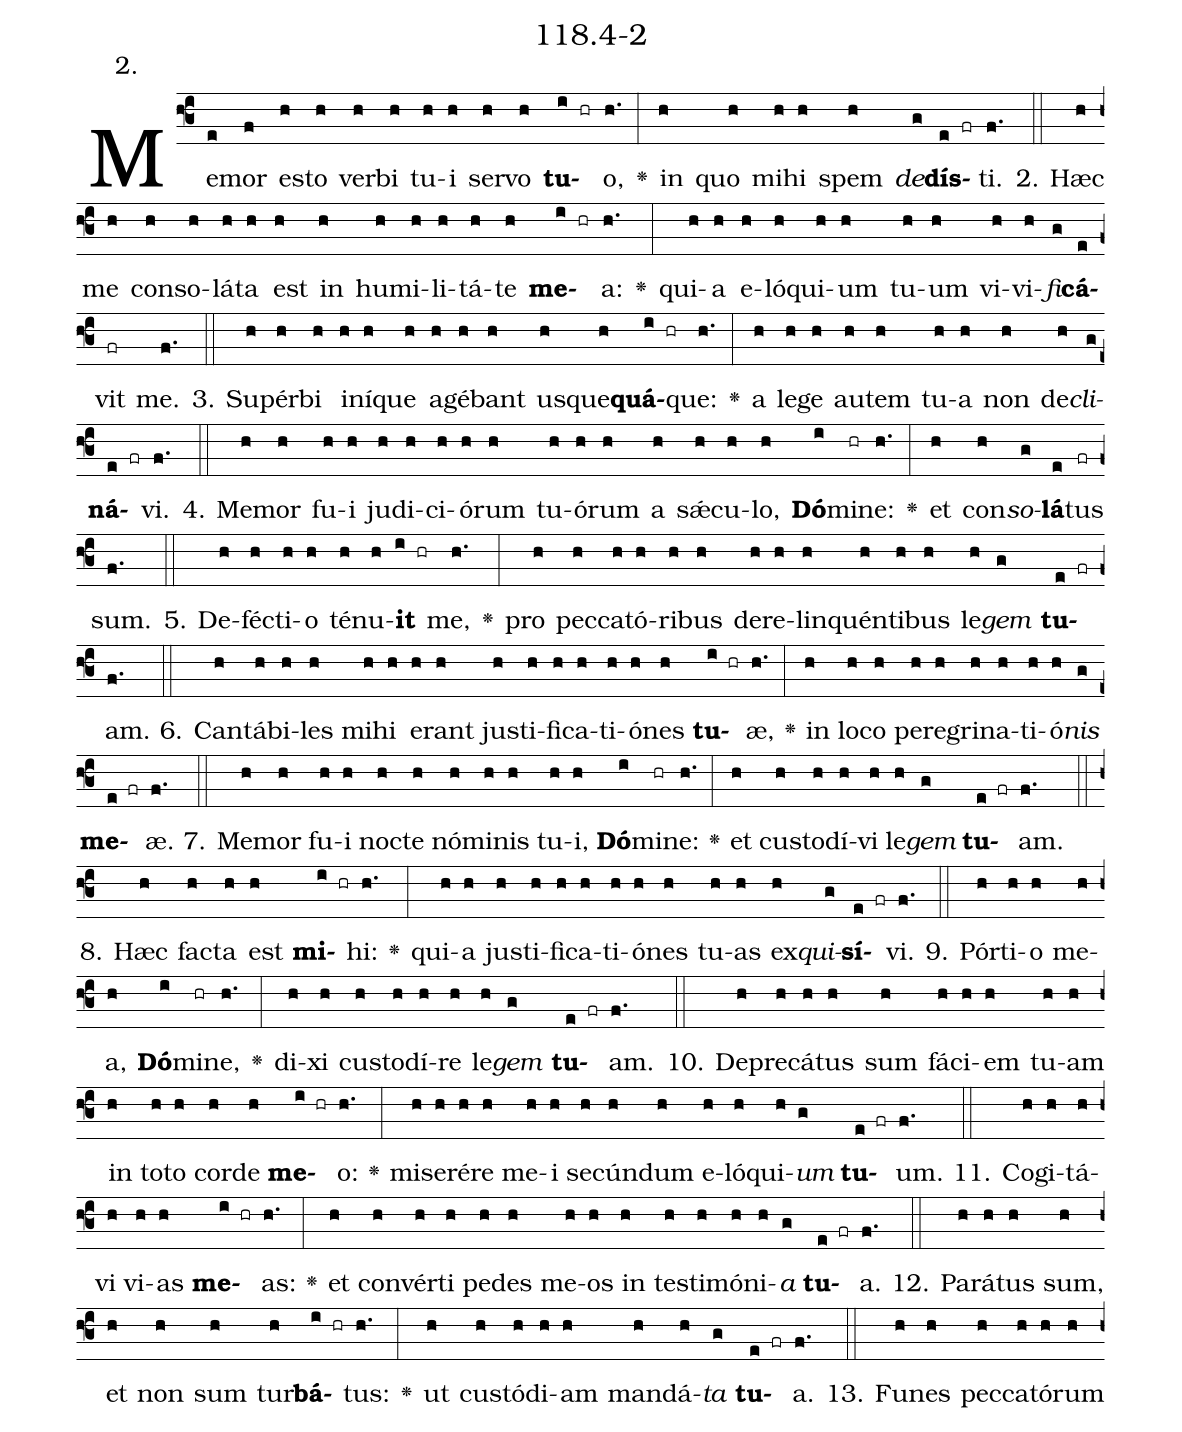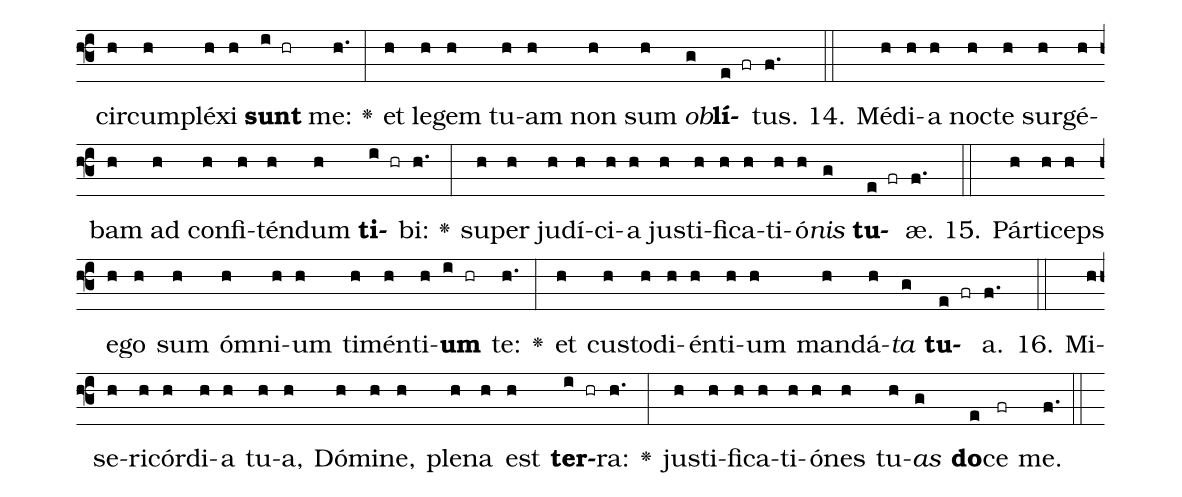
name: 118.4-2;
annotation: 2.;
%%
(f3)Me(e)mor(f) es(h)to(h) ver(h)bi(h) tu(h)i(h) ser(h)vo(h) <b>tu</b>(i hr)o,(h.) <v>\greheightstar</v>(:) in(h) quo(h) mi(h)hi(h) spem(h) <i>de</i>(g)<b>dís</b>(e fr)ti.(f.) (::)
2. Hæc(h) me(h) con(h)so(h)lá(h)ta(h) est(h) in(h) hu(h)mi(h)li(h)tá(h)te(h) <b>me</b>(i hr)a:(h.) <v>\greheightstar</v>(:) qui(h)a(h) e(h)ló(h)qui(h)um(h) tu(h)um(h) vi(h)vi(h)<i>fi</i>(g)<b>cá</b>(e)vit(fr) me.(f.) (::)
3. Su(h)pér(h)bi(h) in(h)í(h)que(h) a(h)gé(h)bant(h) us(h)que(h)<b>quá</b>(i hr)que:(h.) <v>\greheightstar</v>(:) a(h) le(h)ge(h) au(h)tem(h) tu(h)a(h) non(h) de(h)<i>cli</i>(g)<b>ná</b>(e fr)vi.(f.) (::)
4. Me(h)mor(h) fu(h)i(h) ju(h)di(h)ci(h)ó(h)rum(h) tu(h)ó(h)rum(h) a(h) sǽ(h)cu(h)lo,(h) <b>Dó</b>(i)mi(hr)ne:(h.) <v>\greheightstar</v>(:) et(h) con(h)<i>so</i>(g)<b>lá</b>(e)tus(fr) sum.(f.) (::)
5. De(h)féc(h)ti(h)o(h) té(h)nu(h)<b>it</b>(i hr) me,(h.) <v>\greheightstar</v>(:) pro(h) pec(h)ca(h)tó(h)ri(h)bus(h) de(h)re(h)lin(h)quén(h)ti(h)bus(h) le(h)<i>gem</i>(g) <b>tu</b>(e fr)am.(f.) (::)
6. Can(h)tá(h)bi(h)les(h) mi(h)hi(h) e(h)rant(h) jus(h)ti(h)fi(h)ca(h)ti(h)ó(h)nes(h) <b>tu</b>(i hr)æ,(h.) <v>\greheightstar</v>(:) in(h) lo(h)co(h) per(h)e(h)gri(h)na(h)ti(h)ó(h)<i>nis</i>(g) <b>me</b>(e fr)æ.(f.) (::)
7. Me(h)mor(h) fu(h)i(h) noc(h)te(h) nó(h)mi(h)nis(h) tu(h)i,(h) <b>Dó</b>(i)mi(hr)ne:(h.) <v>\greheightstar</v>(:) et(h) cus(h)to(h)dí(h)vi(h) le(h)<i>gem</i>(g) <b>tu</b>(e fr)am.(f.) (::)
8. Hæc(h) fac(h)ta(h) est(h) <b>mi</b>(i hr)hi:(h.) <v>\greheightstar</v>(:) qui(h)a(h) jus(h)ti(h)fi(h)ca(h)ti(h)ó(h)nes(h) tu(h)as(h) ex(h)<i>qui</i>(g)<b>sí</b>(e fr)vi.(f.) (::)
9. Pór(h)ti(h)o(h) me(h)a,(h) <b>Dó</b>(i)mi(hr)ne,(h.) <v>\greheightstar</v>(:) di(h)xi(h) cus(h)to(h)dí(h)re(h) le(h)<i>gem</i>(g) <b>tu</b>(e fr)am.(f.) (::)
10. De(h)pre(h)cá(h)tus(h) sum(h) fá(h)ci(h)em(h) tu(h)am(h) in(h) to(h)to(h) cor(h)de(h) <b>me</b>(i hr)o:(h.) <v>\greheightstar</v>(:) mi(h)se(h)ré(h)re(h) me(h)i(h) se(h)cún(h)dum(h) e(h)ló(h)qui(h)<i>um</i>(g) <b>tu</b>(e fr)um.(f.) (::)
11. Co(h)gi(h)tá(h)vi(h) vi(h)as(h) <b>me</b>(i hr)as:(h.) <v>\greheightstar</v>(:) et(h) con(h)vér(h)ti(h) pe(h)des(h) me(h)os(h) in(h) tes(h)ti(h)mó(h)ni(h)<i>a</i>(g) <b>tu</b>(e fr)a.(f.) (::)
12. Pa(h)rá(h)tus(h) sum,(h) et(h) non(h) sum(h) tur(h)<b>bá</b>(i hr)tus:(h.) <v>\greheightstar</v>(:) ut(h) cus(h)tó(h)di(h)am(h) man(h)dá(h)<i>ta</i>(g) <b>tu</b>(e fr)a.(f.) (::)
13. Fu(h)nes(h) pec(h)ca(h)tó(h)rum(h) cir(h)cum(h)plé(h)xi(h) <b>sunt</b>(i hr) me:(h.) <v>\greheightstar</v>(:) et(h) le(h)gem(h) tu(h)am(h) non(h) sum(h) <i>ob</i>(g)<b>lí</b>(e fr)tus.(f.) (::)
14. Mé(h)di(h)a(h) noc(h)te(h) sur(h)gé(h)bam(h) ad(h) con(h)fi(h)tén(h)dum(h) <b>ti</b>(i hr)bi:(h.) <v>\greheightstar</v>(:) su(h)per(h) ju(h)dí(h)ci(h)a(h) jus(h)ti(h)fi(h)ca(h)ti(h)ó(h)<i>nis</i>(g) <b>tu</b>(e fr)æ.(f.) (::)
15. Pár(h)ti(h)ceps(h) e(h)go(h) sum(h) óm(h)ni(h)um(h) ti(h)mén(h)ti(h)<b>um</b>(i hr) te:(h.) <v>\greheightstar</v>(:) et(h) cus(h)to(h)di(h)én(h)ti(h)um(h) man(h)dá(h)<i>ta</i>(g) <b>tu</b>(e fr)a.(f.) (::)
16. Mi(h)se(h)ri(h)cór(h)di(h)a(h) tu(h)a,(h) Dó(h)mi(h)ne,(h) ple(h)na(h) est(h) <b>ter</b>(i hr)ra:(h.) <v>\greheightstar</v>(:) jus(h)ti(h)fi(h)ca(h)ti(h)ó(h)nes(h) tu(h)<i>as</i>(g) <b>do</b>(e)ce(fr) me.(f.) (::)
